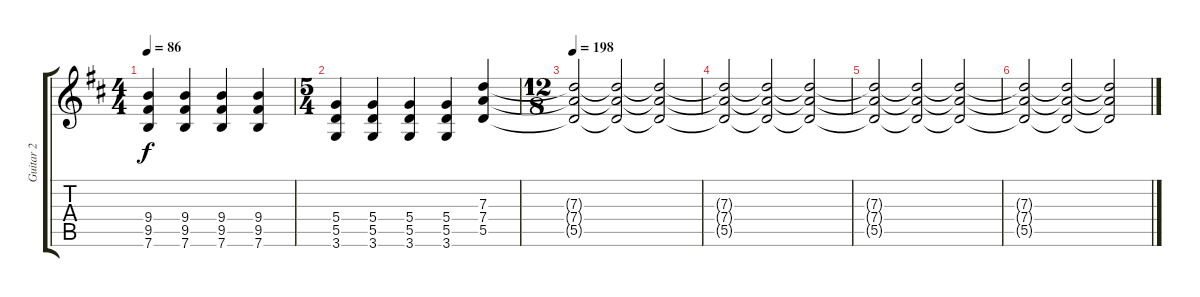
\track ("Guitar 2" "Guitar 2") {instrument distortionguitar}
\staff {score tabs}
\tuning (E4 B3 G3 D3 A2 E2) {hide}
\ts (4 4)
\tempo 86
\clef g2
\ks d
(9.4 9.5 7.6).4{dy f} (9.4 9.5 7.6).4 (9.4 9.5 7.6).4 (9.4 9.5 7.6).4 |
\ts (5 4)
(5.4 5.5 3.6).4 (5.4 5.5 3.6).4 (5.4 5.5 3.6).4 (5.4 5.5 3.6).4 (7.3 7.4 5.5).4 |
\ts (12 8)
\tempo 198
(7.3{t} 7.4{t} 5.5{t}).2 (7.3{t} 7.4{t} 5.5{t}).2 (7.3{t} 7.4{t} 5.5{t}).2 |
(7.3{t} 7.4{t} 5.5{t}).2{volume 0} (7.3{t} 7.4{t} 5.5{t}).2 (7.3{t} 7.4{t} 5.5{t}).2 |
(7.3{t} 7.4{t} 5.5{t}).2 (7.3{t} 7.4{t} 5.5{t}).2 (7.3{t} 7.4{t} 5.5{t}).2 |
(7.3{t} 7.4{t} 5.5{t}).2 (7.3{t} 7.4{t} 5.5{t}).2 (7.3{t} 7.4{t} 5.5{t}).2
